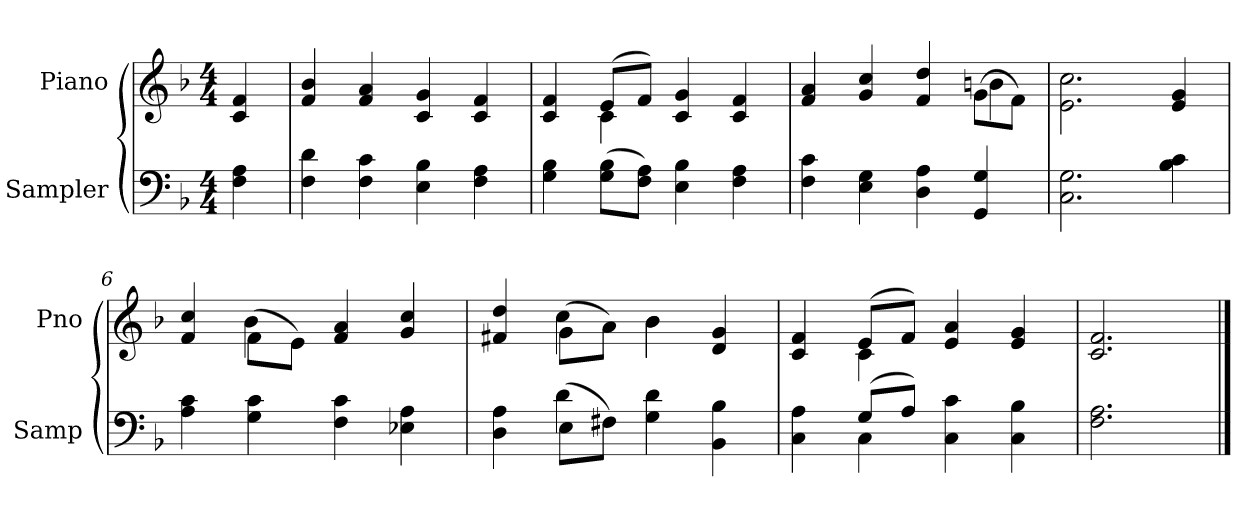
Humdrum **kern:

**kern	**kern
*part2	*part1
*staff2	*staff1
*I"Sampler	*I"Piano
*I'Samp	*I'Pno
*clefF4	*clefG2
*k[b-]	*k[b-]
*F:	*F:
*M4/4	*M4/4
=1	=1
4F 4A	4c 4f
=2	=2
4F 4d	4f 4b-
4F 4c	4f 4a
4E 4B-	4c 4g
4F 4A	4c 4f
=3	=3
*	*^
4G 4B-	4c 4f	4ryy
(8G\ 8B-\L	(8e/L	4c
8F\ 8A\J)	8f/J)	.
4E 4B-	4c 4g	2ryy
4F 4A	4c 4f	.
=4	=4	=4
4F 4c	4f 4a	2.ryy
4E 4G	4g 4cc	.
4D 4A	4f 4dd	.
4GG 4G	(8g\L	4bn
.	8f\J)	.
*	*v	*v
=5	=5
2.C\ 2.G\	2.e\ 2.cc\
4B- 4c	4e 4g
=6	=6
*	*^
4A 4c	4f 4cc	4ryy
4G 4c	(8f\L	4b-
.	8e\J)	.
4F 4c	4f 4a	2ryy
4E-X 4A	4g 4cc	.
=7	=7	=7
*^	*	*
4D 4A	4ryy	4f#X 4dd	4ryy
(8E\L	4d	(8g\L	4cc
8F#X\J)	.	8a\J)	.
4G 4d	2ryy	4b-\	4b-
4BB- 4B-	.	4d 4g	4ryy
=8	=8	=8	=8
4C 4A	4ryy	4c 4f	4ryy
(8G/L	4C	(8e/L	4c
8A/J)	.	8f/J)	.
4C 4c	2ryy	4e 4a	2ryy
4C 4B-	.	4e 4g	.
*v	*v	*	*
*	*v	*v
=9	=9
2.F 2.A	2.c 2.f
==	==
*-	*-
